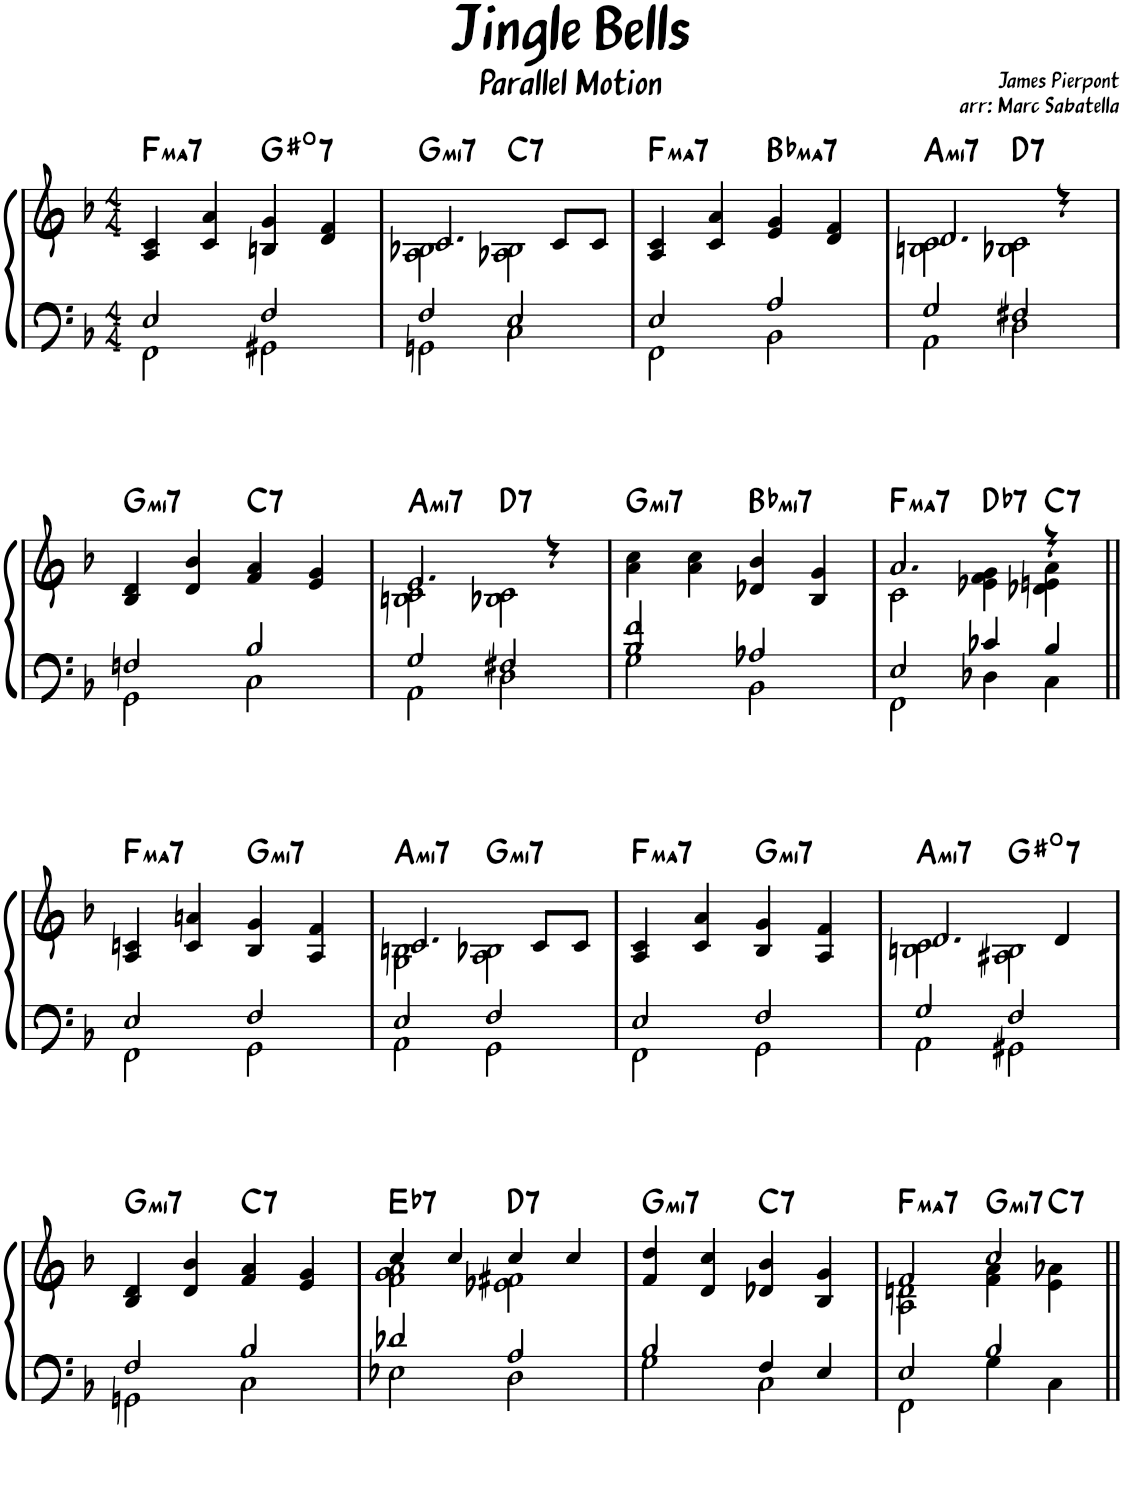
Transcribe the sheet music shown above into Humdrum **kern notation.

**kern	**kern	**harte
*part1	*part1	*part1
*staff2	*staff1	*
*I"Piano	*	*
*I'Pno.	*	*
*clefF4	*clefG2	*
*k[b-]	*k[b-]	*
*M4/4	*M4/4	*
=1	=1	=1
*^	*	*
!	!	!	!LO:H:kt=ma7
2E/	2FF\	4A/ 4c/	F:maj7
.	.	4c/ 4a/	.
!	!	!	!LO:H:kt=7
2F/	2GG#X\	4Bn/ 4g/	G#:dim7
.	.	4d/ 4f/	.
=2	=2	=2	=2
*	*	*^	*
!	!	!	!	!LO:H:kt=mi7
2F/	2GGn\	2.c/	2A\ 2B-X\	G:min7
!	!	!	!	!LO:H:kt=7
2E/	2C\	.	2A-X\ 2B-\	C:7
.	.	8c/L	.	.
.	.	8c/J	.	.
*	*	*v	*v	*
=3	=3	=3	=3
!	!	!	!LO:H:kt=ma7
2E/	2FF\	4A/ 4c/	F:maj7
.	.	4c/ 4a/	.
!	!	!	!LO:H:kt=ma7
2A/	2BB-\	4e/ 4g/	Bb:maj7
.	.	4d/ 4f/	.
=4	=4	=4	=4
*	*	*^	*
!	!	!	!	!LO:H:kt=mi7
2G/	2AA\	2.d/	2Bn\ 2c\	A:min7
!	!	!	!	!LO:H:kt=7
2F#X/	2D\	.	2B-X\ 2c\	D:7
.	.	4r	.	.
*	*	*v	*v	*
!!LO:LB:g=z
=5	=5	=5	=5
!	!	!	!LO:H:kt=mi7
2Fn/	2GG\	4B-/ 4d/	G:min7
.	.	4d/ 4b-/	.
!	!	!	!LO:H:kt=7
2B-/	2C\	4f/ 4a/	C:7
.	.	4e/ 4g/	.
=6	=6	=6	=6
*	*	*^	*
!	!	!	!	!LO:H:kt=mi7
2G/	2AA\	2.e/	2Bn\ 2c\	A:min7
!	!	!	!	!LO:H:kt=7
2F#X/	2D\	.	2B-X\ 2c\	D:7
.	.	4r	.	.
*	*	*v	*v	*
=7	=7	=7	=7
!	!	!	!LO:H:kt=mi7
2B-/ 2f/	2G\	4a\ 4cc\	G:min7
.	.	4a\ 4cc\	.
!	!	!	!LO:H:kt=mi7
2A-X/	2BB-\	4d-X/ 4b-/	Bb:min7
.	.	4B-/ 4g/	.
=8	=8	=8	=8
*	*	*^	*
!	!	!	!	!LO:H:kt=ma7
2E/	2FF\	2.a/	2c\	F:maj7
!	!	!	!	!LO:H:kt=7
4c-X/	4D-X\	.	4e-X\ 4f\ 4g\	Db:7
!	!	!	!	!LO:H:kt=7
4B-/	4C\	4r	4d-X\ 4en\ 4a\	C:7
!!LO:LB:g=z
=9||	=9||	=9||	=9||	=9||
!	!	!	!	!LO:H:kt=ma7
*	*	*v	*v	*
2E/	2FF\	4A/ 4cn/	F:maj7
.	.	4c/ 4an/	.
!	!	!	!LO:H:kt=mi7
2F/	2GG\	4B-/ 4g/	G:min7
.	.	4A/ 4f/	.
=10	=10	=10	=10
*	*	*^	*
!	!	!	!	!LO:H:kt=mi7
2E/	2AA\	2.c/	2G\ 2Bn\	A:min7
!	!	!	!	!LO:H:kt=mi7
2F/	2GG\	.	2A\ 2B-X\	G:min7
.	.	8c/L	.	.
.	.	8c/J	.	.
*	*	*v	*v	*
=11	=11	=11	=11
!	!	!	!LO:H:kt=ma7
2E/	2FF\	4A/ 4c/	F:maj7
.	.	4c/ 4a/	.
!	!	!	!LO:H:kt=mi7
2F/	2GG\	4B-/ 4g/	G:min7
.	.	4A/ 4f/	.
=12	=12	=12	=12
*	*	*^	*
!	!	!	!	!LO:H:kt=mi7
2G/	2AA\	2.d/	2Bn\ 2c\	A:min7
!	!	!	!	!LO:H:kt=7
2F/	2GG#X\	.	2A#X\ 2B\	G#:dim7
.	.	4d/	.	.
*	*	*v	*v	*
!!LO:LB:g=z
=13	=13	=13	=13
!	!	!	!LO:H:kt=mi7
2F/	2GGn\	4B-/ 4d/	G:min7
.	.	4d/ 4b-/	.
!	!	!	!LO:H:kt=7
2B-/	2C\	4f/ 4a/	C:7
.	.	4e/ 4g/	.
=14	=14	=14	=14
*	*	*^	*
!	!	!	!	!LO:H:kt=7
2d-X/	2E-X\	4cc/	2f\ 2g\ 2a\	Eb:7
.	.	4cc/	.	.
!	!	!	!	!LO:H:kt=7
2A/	2D\	4cc/	2e-X\ 2f#X\	D:7
.	.	4cc/	.	.
*	*	*v	*v	*
=15	=15	=15	=15
!	!	!	!LO:H:kt=mi7
2B-/	2G\	4f/ 4dd/	G:min7
.	.	4d/ 4cc/	.
!	!	!	!LO:H:kt=7
4F/	2C\	4d-X/ 4b-/	C:7
4E/	.	4B-/ 4g/	.
=16	=16	=16	=16
*	*	*^	*
!	!	!	!	!LO:H:kt=ma7
2E/	2FF\	2f/	2A\ 2dn\	F:maj7
!	!	!	!	!LO:H:kt=mi7
2B-/	4G\	2cc/	4f\ 4a\	G:min7
!	!	!	!	!LO:H:kt=7
.	4C\	.	4e\ 4a-X\	C:7
*v	*v	*	*	*
*	*v	*v	*
=||	=||	=||
*-	*-	*-
